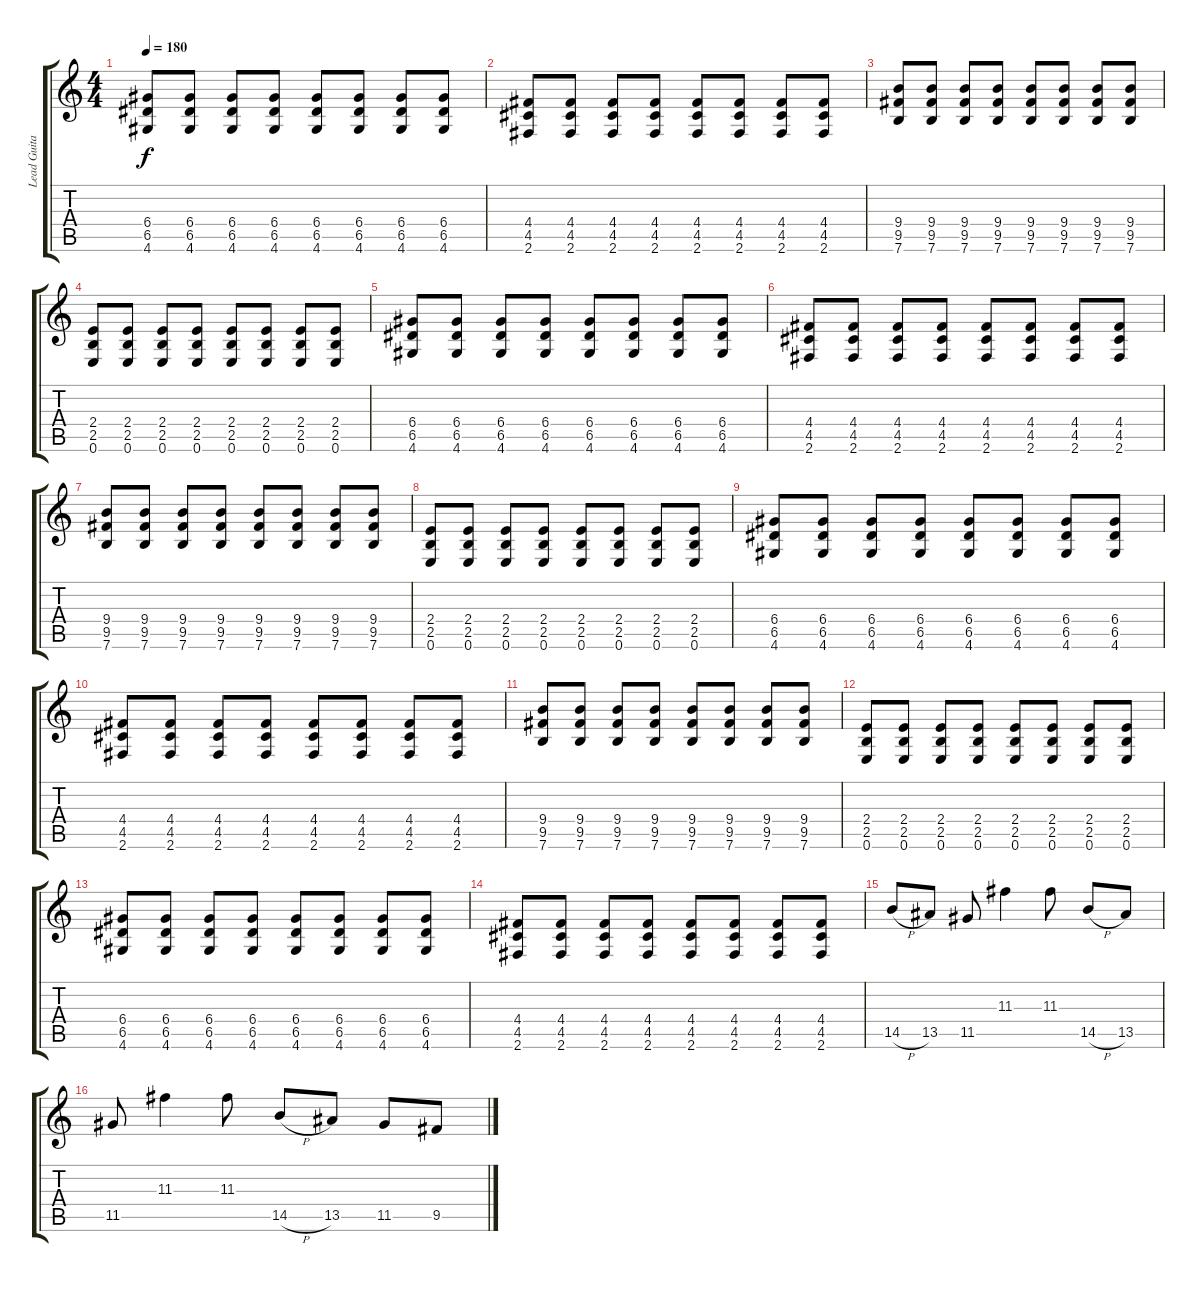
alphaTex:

\track ("Lead Guitar" "Lead Guita") {instrument distortionguitar}
\staff {score tabs}
\tuning (E4 B3 G3 D3 A2 E2) {hide}
\ts (4 4)
\tempo 180
\clef g2
\ks c
(6.4 6.5 4.6).8{dy f} (6.4 6.5 4.6).8 (6.4 6.5 4.6).8 (6.4 6.5 4.6).8 (6.4 6.5 4.6).8 (6.4 6.5 4.6).8 (6.4 6.5 4.6).8 (6.4 6.5 4.6).8 |
(4.4 4.5 2.6).8 (4.4 4.5 2.6).8 (4.4 4.5 2.6).8 (4.4 4.5 2.6).8 (4.4 4.5 2.6).8 (4.4 4.5 2.6).8 (4.4 4.5 2.6).8 (4.4 4.5 2.6).8 |
(9.4 9.5 7.6).8 (9.4 9.5 7.6).8 (9.4 9.5 7.6).8 (9.4 9.5 7.6).8 (9.4 9.5 7.6).8 (9.4 9.5 7.6).8 (9.4 9.5 7.6).8 (9.4 9.5 7.6).8 |
(2.4 2.5 0.6).8 (2.4 2.5 0.6).8 (2.4 2.5 0.6).8 (2.4 2.5 0.6).8 (2.4 2.5 0.6).8 (2.4 2.5 0.6).8 (2.4 2.5 0.6).8 (2.4 2.5 0.6).8 |
(6.4 6.5 4.6).8 (6.4 6.5 4.6).8 (6.4 6.5 4.6).8 (6.4 6.5 4.6).8 (6.4 6.5 4.6).8 (6.4 6.5 4.6).8 (6.4 6.5 4.6).8 (6.4 6.5 4.6).8 |
(4.4 4.5 2.6).8 (4.4 4.5 2.6).8 (4.4 4.5 2.6).8 (4.4 4.5 2.6).8 (4.4 4.5 2.6).8 (4.4 4.5 2.6).8 (4.4 4.5 2.6).8 (4.4 4.5 2.6).8 |
(9.4 9.5 7.6).8 (9.4 9.5 7.6).8 (9.4 9.5 7.6).8 (9.4 9.5 7.6).8 (9.4 9.5 7.6).8 (9.4 9.5 7.6).8 (9.4 9.5 7.6).8 (9.4 9.5 7.6).8 |
(2.4 2.5 0.6).8 (2.4 2.5 0.6).8 (2.4 2.5 0.6).8 (2.4 2.5 0.6).8 (2.4 2.5 0.6).8 (2.4 2.5 0.6).8 (2.4 2.5 0.6).8 (2.4 2.5 0.6).8 |
(6.4 6.5 4.6).8 (6.4 6.5 4.6).8 (6.4 6.5 4.6).8 (6.4 6.5 4.6).8 (6.4 6.5 4.6).8 (6.4 6.5 4.6).8 (6.4 6.5 4.6).8 (6.4 6.5 4.6).8 |
(4.4 4.5 2.6).8 (4.4 4.5 2.6).8 (4.4 4.5 2.6).8 (4.4 4.5 2.6).8 (4.4 4.5 2.6).8 (4.4 4.5 2.6).8 (4.4 4.5 2.6).8 (4.4 4.5 2.6).8 |
(9.4 9.5 7.6).8 (9.4 9.5 7.6).8 (9.4 9.5 7.6).8 (9.4 9.5 7.6).8 (9.4 9.5 7.6).8 (9.4 9.5 7.6).8 (9.4 9.5 7.6).8 (9.4 9.5 7.6).8 |
(2.4 2.5 0.6).8 (2.4 2.5 0.6).8 (2.4 2.5 0.6).8 (2.4 2.5 0.6).8 (2.4 2.5 0.6).8 (2.4 2.5 0.6).8 (2.4 2.5 0.6).8 (2.4 2.5 0.6).8 |
(6.4 6.5 4.6).8 (6.4 6.5 4.6).8 (6.4 6.5 4.6).8 (6.4 6.5 4.6).8 (6.4 6.5 4.6).8 (6.4 6.5 4.6).8 (6.4 6.5 4.6).8 (6.4 6.5 4.6).8 |
(4.4 4.5 2.6).8 (4.4 4.5 2.6).8 (4.4 4.5 2.6).8 (4.4 4.5 2.6).8 (4.4 4.5 2.6).8 (4.4 4.5 2.6).8 (4.4 4.5 2.6).8 (4.4 4.5 2.6).8 |
14.5{h}.8 13.5.8 11.5.8 11.3.4 11.3.8 14.5{h}.8 13.5.8 |
11.5.8 11.3.4 11.3.8 14.5{h}.8 13.5.8 11.5.8 9.5.8
